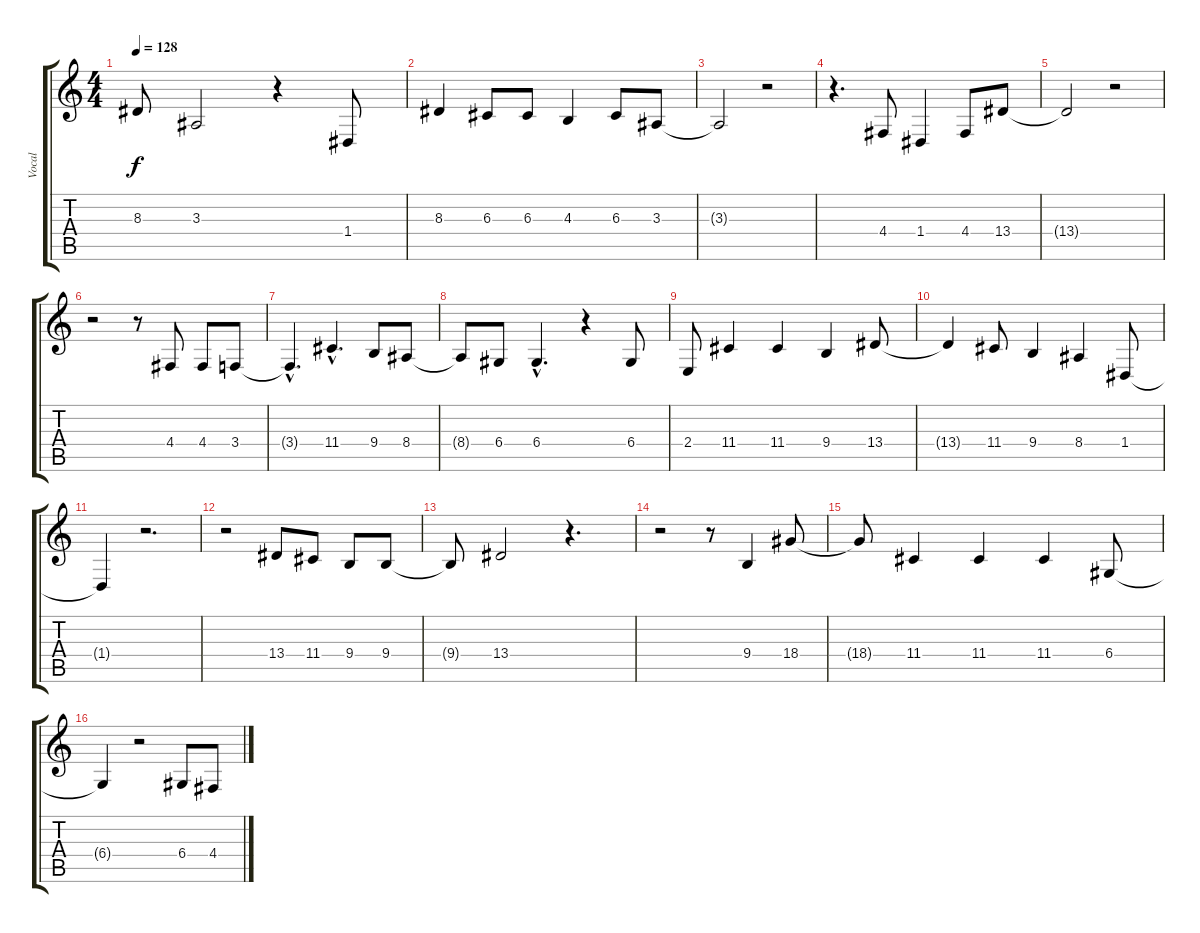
\track ("Vocal" "Vocal") {instrument sopranosax}
\staff {score tabs}
\tuning (E4 B3 G3 D3 A2 E2) {hide}
\ts (4 4)
\tempo 128
\clef g2
\ks c
8.3{t}.8{dy f} 3.3.2 r.4 1.4.8 |
8.3.4 6.3.8 6.3.8 4.3.4 6.3.8 3.3.8 |
3.3{t}.2 r.2 |
r.4{d} 4.4.8 1.4.4 4.4.8 13.4.8 |
13.4{t}.2 r.2 |
r.2 r.8 4.4.8 4.4.8 3.4.8 |
3.4{hac t}.4{d} 11.4{hac}.4{d} 9.4.8 8.4.8 |
8.4{t}.8 6.4.8 6.4{hac}.4{d} r.4 6.4.8 |
2.4.8 11.4.4 11.4.4 9.4.4 13.4.8 |
13.4{t}.4 11.4.8 9.4.4 8.4.4 1.4.8 |
1.4{t}.4 r.2{d} |
r.2 13.4.8 11.4.8 9.4.8 9.4.8 |
9.4{t}.8 13.4.2 r.4{d} |
r.2 r.8 9.4.4 18.4.8 |
18.4{t}.8 11.4.4 11.4.4 11.4.4 6.4.8 |
6.4{t}.4 r.2 6.4.8 4.4.8
